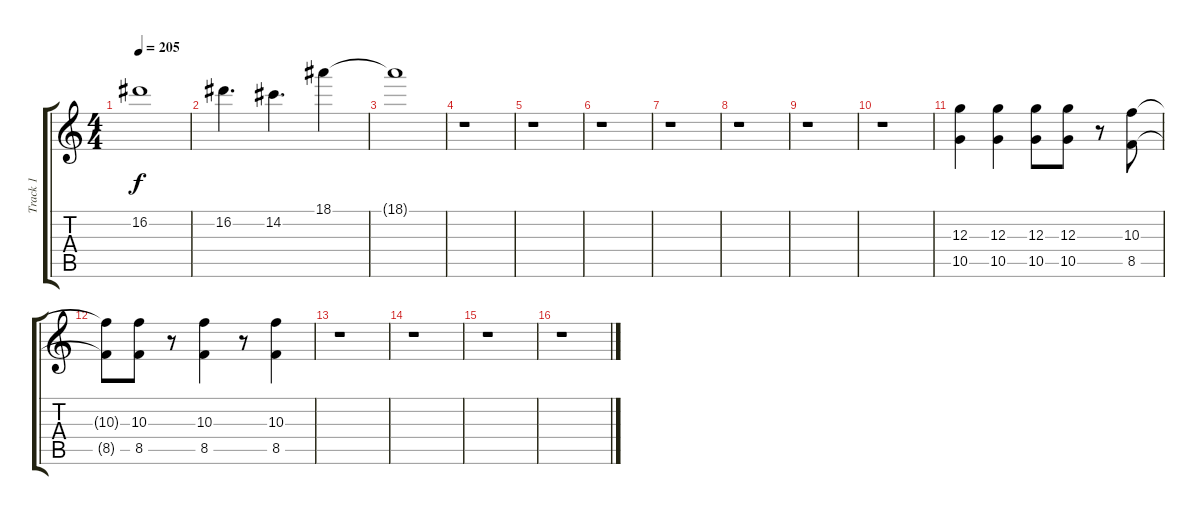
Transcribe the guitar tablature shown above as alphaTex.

\track ("Track 1" "Track 1") {instrument acousticguitarsteel}
\staff {score tabs}
\tuning (E4 B3 G3 D3 A2 E2) {hide}
\ts (4 4)
\tempo 205
\clef g2
\ks c
16.2.1{dy f} |
16.2.4{d} 14.2.4{d} 18.1.4 |
18.1{t}.1 |
r.1 |
r.1 |
r.1 |
r.1 |
r.1 |
r.1 |
r.1 |
(12.3 10.5).4 (12.3 10.5).4 (12.3 10.5).8 (12.3 10.5).8 r.8 (10.3 8.5).8 |
(10.3{t} 8.5{t}).8 (10.3 8.5).8 r.8 (10.3 8.5).4 r.8 (10.3 8.5).4 |
r.1 |
r.1 |
r.1 |
r.1
